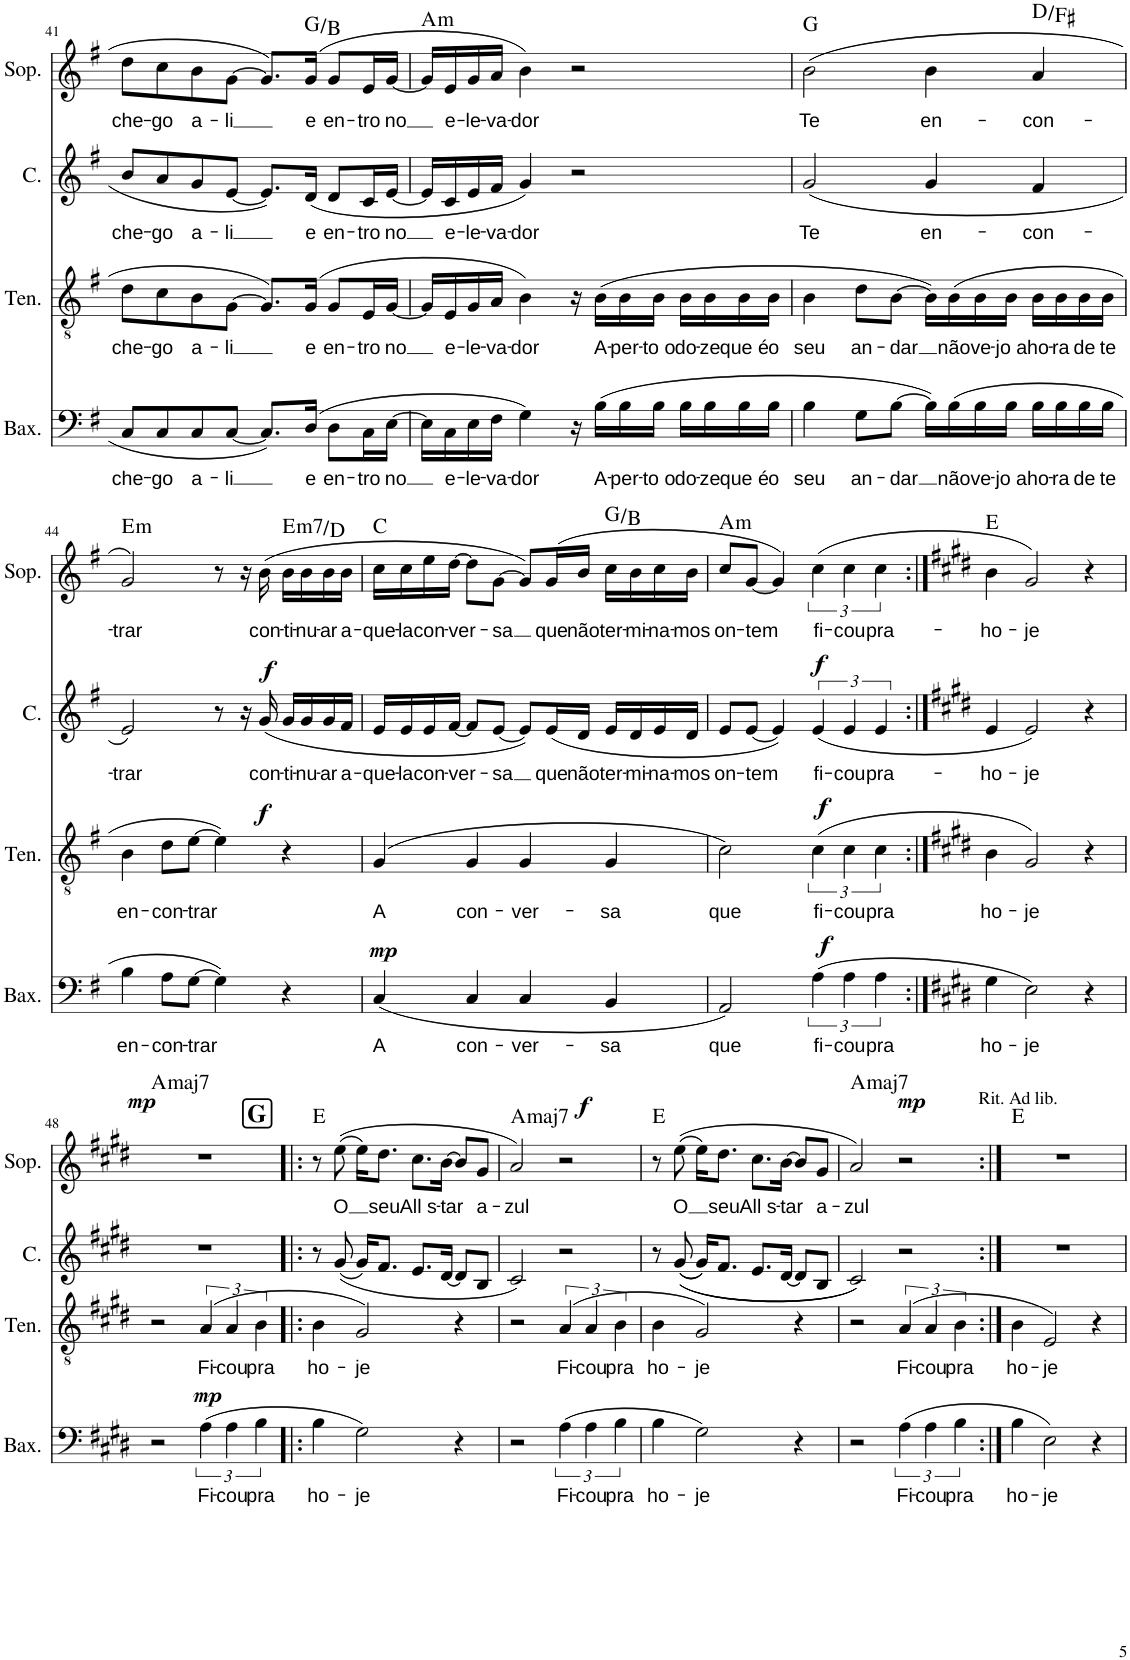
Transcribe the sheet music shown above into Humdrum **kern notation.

**kern	**text	**dynam	**kern	**text	**dynam	**kern	**text	**dynam	**kern	**text	**dynam	**harte
*part4	*part4	*part4	*part3	*part3	*part3	*part2	*part2	*part2	*part1	*part1	*part1	*part1
*staff4	*staff4	*staff4	*staff3	*staff3	*staff3	*staff2	*staff2	*staff2	*staff1	*staff1	*staff1	*
*I"Baixo	*	*	*I"Tenor	*	*	*I"Contralto	*	*	*I"Soprano	*	*	*
*I'Bax.	*	*	*I'Ten.	*	*	*I'C.	*	*	*I'Sop.	*	*	*
!!LO:PB:g=z
*clefF4	*	*	*clefGv2	*	*	*clefG2	*	*	*clefG2	*	*	*
*k[f#]	*	*	*k[f#]	*	*	*k[f#]	*	*	*k[f#]	*	*	*
*M4/4	*	*	*M4/4	*	*	*M4/4	*	*	*M4/4	*	*	*
=41	=41	=41	=41	=41	=41	=41	=41	=41	=41	=41	=41	=41
!	!LO:LY:b	!	!	!LO:LY:b	!	!	!LO:LY:b	!	!	!LO:LY:b	!	!
8C/L	che-	.	8d\L	che-	.	8b/L	che-	.	8dd\L	che-	.	.
!	!LO:LY:b	!	!	!LO:LY:b	!	!	!LO:LY:b	!	!	!LO:LY:b	!	!
8C/	-go	.	8c\	-go	.	8a/	-go	.	8cc\	-go	.	.
!	!LO:LY:b	!	!	!LO:LY:b	!	!	!LO:LY:b	!	!	!LO:LY:b	!	!
8C/	a-	.	8B\	a-	.	8g/	a-	.	8b\	a-	.	.
!	!LO:LY:b	!	!	!LO:LY:b	!	!	!LO:LY:b	!	!	!LO:LY:b	!	!
[8C/J	-li	.	[8G\J	-li	.	[8e/J	-li	.	[8g\J	-li	.	.
8.C/L]	.	.	8.G/L]	.	.	8.e/L]	.	.	8.g/L]	.	.	.
!	!LO:LY:b	!	!	!LO:LY:b	!	!	!LO:LY:b	!	!	!LO:LY:b	!	!
(16D/Jk	e	.	(16G/Jk	e	.	(16d/Jk	e	.	(16g/Jk	e	.	G:maj/3
!	!LO:LY:b	!	!	!LO:LY:b	!	!	!LO:LY:b	!	!	!LO:LY:b	!	!
8D\L	en-	.	8G/L	en-	.	8d/L	en-	.	8g/L	en-	.	.
!	!LO:LY:b	!	!	!LO:LY:b	!	!	!LO:LY:b	!	!	!LO:LY:b	!	!
16C\L	-tro	.	16E/L	-tro	.	16c/L	-tro	.	16e/L	-tro	.	.
!	!LO:LY:b	!	!	!LO:LY:b	!	!	!LO:LY:b	!	!	!LO:LY:b	!	!
[16E\JJ	no	.	[16G/JJ	no	.	[16e/JJ	no	.	[16g/JJ	no	.	.
=42	=42	=42	=42	=42	=42	=42	=42	=42	=42	=42	=42	=42
!	!	!	!	!	!	!	!	!	!	!	!	!LO:H:kt=m
16E\LL]	.	.	16G/LL]	.	.	16e/LL]	.	.	16g/LL]	.	.	A:min
!	!LO:LY:b	!	!	!LO:LY:b	!	!	!LO:LY:b	!	!	!LO:LY:b	!	!
16C\	e-	.	16E/	e-	.	16c/	e-	.	16e/	e-	.	.
!	!LO:LY:b	!	!	!LO:LY:b	!	!	!LO:LY:b	!	!	!LO:LY:b	!	!
16E\	-le-	.	16G/	-le-	.	16e/	-le-	.	16g/	-le-	.	.
!	!LO:LY:b	!	!	!LO:LY:b	!	!	!LO:LY:b	!	!	!LO:LY:b	!	!
16F#\JJ	-va-	.	16A/JJ	-va-	.	16f#/JJ	-va-	.	16a/JJ	-va-	.	.
!	!LO:LY:b	!	!	!LO:LY:b	!	!	!LO:LY:b	!	!	!LO:LY:b	!	!
4G\)	-dor	.	4B\)	-dor	.	4g/)	-dor	.	4b\)	-dor	.	.
16r	.	.	16r	.	.	2r	.	.	2r	.	.	.
!	!LO:LY:b	!	!	!LO:LY:b	!	!	!	!	!	!	!	!
(16B\LL	A-	.	(16B\LL	A-	.	.	.	.	.	.	.	.
!	!LO:LY:b	!	!	!LO:LY:b	!	!	!	!	!	!	!	!
16B\	-per-	.	16B\	-per-	.	.	.	.	.	.	.	.
!	!LO:LY:b	!	!	!LO:LY:b	!	!	!	!	!	!	!	!
16B\JJ	-to o	.	16B\JJ	-to o	.	.	.	.	.	.	.	.
!	!LO:LY:b	!	!	!LO:LY:b	!	!	!	!	!	!	!	!
16B\LL	do-	.	16B\LL	do-	.	.	.	.	.	.	.	.
!	!LO:LY:b	!	!	!LO:LY:b	!	!	!	!	!	!	!	!
16B\	-ze	.	16B\	-ze	.	.	.	.	.	.	.	.
!	!LO:LY:b	!	!	!LO:LY:b	!	!	!	!	!	!	!	!
16B\	que é	.	16B\	que é	.	.	.	.	.	.	.	.
!	!LO:LY:b	!	!	!LO:LY:b	!	!	!	!	!	!	!	!
16B\JJ	o	.	16B\JJ	o	.	.	.	.	.	.	.	.
=43	=43	=43	=43	=43	=43	=43	=43	=43	=43	=43	=43	=43
!	!LO:LY:b	!	!	!LO:LY:b	!	!	!LO:LY:b	!	!	!LO:LY:b	!	!
4B\	seu	.	4B\	seu	.	(2g/	Te	.	(2b\	Te	.	G:maj
!	!LO:LY:b	!	!	!LO:LY:b	!	!	!	!	!	!	!	!
8G\L	an-	.	8d\L	an-	.	.	.	.	.	.	.	.
!	!LO:LY:b	!	!	!LO:LY:b	!	!	!	!	!	!	!	!
[8B\J	-dar	.	[8B\J	-dar	.	.	.	.	.	.	.	.
!	!	!	!	!	!	!	!LO:LY:b	!	!	!LO:LY:b	!	!
16B\LL])	.	.	16B\LL])	.	.	4g/	en-	.	4b\	en-	.	.
!	!LO:LY:b	!	!	!LO:LY:b	!	!	!	!	!	!	!	!
(16B\	não	.	(16B\	não	.	.	.	.	.	.	.	.
!	!LO:LY:b	!	!	!LO:LY:b	!	!	!	!	!	!	!	!
16B\	ve-	.	16B\	ve-	.	.	.	.	.	.	.	.
!	!LO:LY:b	!	!	!LO:LY:b	!	!	!	!	!	!	!	!
16B\JJ	-jo a	.	16B\JJ	-jo a	.	.	.	.	.	.	.	.
!	!LO:LY:b	!	!	!LO:LY:b	!	!	!LO:LY:b	!	!	!LO:LY:b	!	!
16B\LL	ho-	.	16B\LL	ho-	.	4f#/	-con-	.	4a/	-con-	.	D:maj/3
!	!LO:LY:b	!	!	!LO:LY:b	!	!	!	!	!	!	!	!
16B\	-ra	.	16B\	-ra	.	.	.	.	.	.	.	.
!	!LO:LY:b	!	!	!LO:LY:b	!	!	!	!	!	!	!	!
16B\	de	.	16B\	de	.	.	.	.	.	.	.	.
!	!LO:LY:b	!	!	!LO:LY:b	!	!	!	!	!	!	!	!
16B\JJ	te	.	16B\JJ	te	.	.	.	.	.	.	.	.
!!LO:LB:g=z
=44	=44	=44	=44	=44	=44	=44	=44	=44	=44	=44	=44	=44
!	!LO:LY:b	!	!	!LO:LY:b	!	!	!LO:LY:b	!	!	!LO:LY:b	!	!LO:H:kt=m
4B\	en-	.	4B\	en-	.	2e/)	-trar	.	2g/)	-trar	.	E:min
!	!LO:LY:b	!	!	!LO:LY:b	!	!	!	!	!	!	!	!
8A\L	-con-	.	8d\L	-con-	.	.	.	.	.	.	.	.
!	!LO:LY:b	!	!	!LO:LY:b	!	!	!	!	!	!	!	!
[8G\J	-trar	.	[8e\J	-trar	.	.	.	.	.	.	.	.
4G\])	.	.	4e\])	.	.	8r	.	.	8r	.	.	.
.	.	.	.	.	.	16r	.	.	16r	.	.	.
!	!	!	!	!	!	!	!LO:LY:b	!LO:DY:a	!	!LO:LY:b	!	!
.	.	.	.	.	.	(16g/	con-	f	(16b\	con-	.	.
!	!	!	!	!	!LO:DY:a	!	!LO:LY:b	!	!	!LO:LY:b	!	!LO:H:kt=m7
4r	.	.	4r	.	f	16g/LL	-ti-	.	16b\LL	-ti-	.	E:min7/b7
!	!	!	!	!	!	!	!LO:LY:b	!	!	!LO:LY:b	!	!
.	.	.	.	.	.	16g/	-nu-	.	16b\	-nu-	.	.
!	!	!	!	!	!	!	!LO:LY:b	!	!	!LO:LY:b	!	!
.	.	.	.	.	.	16g/	-ar	.	16b\	-ar	.	.
!	!	!	!	!	!	!	!LO:LY:b	!	!	!LO:LY:b	!	!
.	.	.	.	.	.	16f#/JJ	a-	.	16b\JJ	a-	.	.
=45	=45	=45	=45	=45	=45	=45	=45	=45	=45	=45	=45	=45
!	!LO:LY:b	!LO:DY:a	!	!LO:LY:b	!	!	!LO:LY:b	!	!	!LO:LY:b	!	!
(4C/	A	mp	(4G/	A	.	16e/LL	-que-	.	16cc\LL	-que-	.	C:maj
!	!	!	!	!	!	!	!LO:LY:b	!	!	!LO:LY:b	!	!
.	.	.	.	.	.	16e/	-la	.	16cc\	-la	.	.
!	!	!	!	!	!	!	!LO:LY:b	!	!	!LO:LY:b	!	!
.	.	.	.	.	.	16e/	con-	.	16ee\	con-	.	.
!	!	!	!	!	!	!	!LO:LY:b	!	!	!LO:LY:b	!	!
.	.	.	.	.	.	[16f#/JJ	-ver-	.	[16dd\JJ	-ver-	.	.
!	!LO:LY:b	!	!	!LO:LY:b	!	!	!	!	!	!	!	!
4C/	con-	.	4G/	con-	.	8f#/L]	.	.	8dd\L]	.	.	.
!	!	!	!	!	!	!	!LO:LY:b	!	!	!LO:LY:b	!	!
.	.	.	.	.	.	[8e/J	-sa	.	[8g\J	-sa	.	.
!	!LO:LY:b	!	!	!LO:LY:b	!	!	!	!	!	!	!	!
4C/	-ver-	.	4G/	-ver-	.	8e/L])	.	.	8g/L])	.	.	.
!	!	!	!	!	!	!	!LO:LY:b	!	!	!LO:LY:b	!	!
.	.	.	.	.	.	(16e/L	que	.	(16g/L	que	.	.
!	!	!	!	!	!	!	!LO:LY:b	!	!	!LO:LY:b	!	!
.	.	.	.	.	.	16d/JJ	não	.	16b/JJ	não	.	.
!	!LO:LY:b	!	!	!LO:LY:b	!	!	!LO:LY:b	!	!	!LO:LY:b	!	!
4BB/	-sa	.	4G/	-sa	.	16e/LL	ter-	.	16cc\LL	ter-	.	G:maj/3
!	!	!	!	!	!	!	!LO:LY:b	!	!	!LO:LY:b	!	!
.	.	.	.	.	.	16d/	-mi-	.	16b\	-mi-	.	.
!	!	!	!	!	!	!	!LO:LY:b	!	!	!LO:LY:b	!	!
.	.	.	.	.	.	16e/	-na-	.	16cc\	-na-	.	.
!	!	!	!	!	!	!	!LO:LY:b	!	!	!LO:LY:b	!	!
.	.	.	.	.	.	16d/JJ	-mos	.	16b\JJ	-mos	.	.
=46	=46	=46	=46	=46	=46	=46	=46	=46	=46	=46	=46	=46
!	!LO:LY:b	!	!	!LO:LY:b	!	!	!LO:LY:b	!	!	!LO:LY:b	!	!LO:H:kt=m
2AA/)	que	.	2c\)	que	.	8e/L	on-	.	8cc/L	on-	.	A:min
!	!	!	!	!	!	!	!LO:LY:b	!	!	!LO:LY:b	!	!
.	.	.	.	.	.	[8e/J	-tem	.	[8g/J	-tem	.	.
.	.	.	.	.	.	4e/])	.	.	4g/])	.	.	.
!	!LO:LY:b	!LO:DY:a	!	!LO:LY:b	!LO:DY:a	!	!LO:LY:b	!LO:DY:a	!	!LO:LY:b	!	!
(6A\	fi-	f	(6c\	fi-	f	(6e/	fi-	f	(6cc\	fi-	.	.
!	!LO:LY:b	!	!	!LO:LY:b	!	!	!LO:LY:b	!	!	!LO:LY:b	!	!
6A\	-cou	.	6c\	-cou	.	6e/	-cou	.	6cc\	-cou	.	.
!	!LO:LY:b	!	!	!LO:LY:b	!	!	!LO:LY:b	!	!	!LO:LY:b	!	!
6A\	pra	.	6c\	pra	.	6e/	pra-	.	6cc\	pra-	.	.
=47:|!	=47:|!	=47:|!	=47:|!	=47:|!	=47:|!	=47:|!	=47:|!	=47:|!	=47:|!	=47:|!	=47:|!	=47:|!
*k[f#c#g#d#]	*	*	*k[f#c#g#d#]	*	*	*k[f#c#g#d#]	*	*	*k[f#c#g#d#]	*	*	*
!	!LO:LY:b	!	!	!LO:LY:b	!	!	!LO:LY:b	!	!	!LO:LY:b	!	!
4G#\	ho-	.	4B\	ho-	.	4e/	-ho-	.	4b\	-ho-	.	E:maj
!	!LO:LY:b	!	!	!LO:LY:b	!	!	!LO:LY:b	!	!	!LO:LY:b	!	!
2E\)	-je	.	2G#/)	-je	.	2e/)	-je	.	2g#/)	-je	.	.
4r	.	.	4r	.	.	4r	.	.	4r	.	.	.
!!LO:LB:g=z
=48	=48	=48	=48	=48	=48	=48	=48	=48	=48	=48	=48	=48
!	!	!	!	!	!	!	!	!	!	!	!LO:DY:a	!LO:H:kt=maj7
2r	.	.	2r	.	.	1r	.	.	1r	.	mp	A:maj7
!	!LO:LY:b	!LO:DY:a	!	!LO:LY:b	!	!	!	!	!	!	!	!
(6A\	Fi-	mp	(6A/	Fi-	.	.	.	.	.	.	.	.
!	!LO:LY:b	!	!	!LO:LY:b	!	!	!	!	!	!	!	!
6A\	-cou	.	6A/	-cou	.	.	.	.	.	.	.	.
!	!LO:LY:b	!	!	!LO:LY:b	!	!	!	!	!	!	!	!
6B\	pra	.	6B\	pra	.	.	.	.	.	.	.	.
!!LO:REH:place=s1:a:B:cj:fs=14:t=G
=49!|:	=49!|:	=49!|:	=49!|:	=49!|:	=49!|:	=49!|:	=49!|:	=49!|:	=49!|:	=49!|:	=49!|:	=49!|:
!	!LO:LY:b	!	!	!LO:LY:b	!	!	!	!	!	!	!	!
4B\	ho-	.	4B\	ho-	.	8r	.	.	8r	.	.	E:maj
!	!	!	!	!	!	!	!	!	!	!LO:LY:b	!	!
.	.	.	.	.	.	((8g#/	.	.	((8ee\	O	.	.
!	!LO:LY:b	!	!	!LO:LY:b	!	!	!	!	!	!	!	!
2G#\)	-je	.	2G#/)	-je	.	16g#/KL)	.	.	16ee\KL)	.	.	.
!	!	!	!	!	!	!	!	!	!	!LO:LY:b	!	!
.	.	.	.	.	.	8.f#/J	.	.	8.dd#\J	seu	.	.
!	!	!	!	!	!	!	!	!	!	!LO:LY:b	!	!
.	.	.	.	.	.	8.e/L	.	.	8.cc#\L	All s-	.	.
!	!	!	!	!	!	!	!	!	!	!LO:LY:b	!	!
.	.	.	.	.	.	[16d#/Jk	.	.	[16b\Jk	-tar	.	.
4r	.	.	4r	.	.	8d#/L]	.	.	8b/L]	.	.	.
!	!	!	!	!	!	!	!	!	!	!LO:LY:b	!	!
.	.	.	.	.	.	8B/J	.	.	8g#/J	a-	.	.
=50	=50	=50	=50	=50	=50	=50	=50	=50	=50	=50	=50	=50
!	!	!	!	!	!	!	!	!	!	!LO:LY:b	!	!LO:H:kt=maj7
2r	.	.	2r	.	.	2c#/)	.	.	2a/)	-zul	.	A:maj7
!	!LO:LY:b	!	!	!LO:LY:b	!	!	!	!	!	!	!LO:DY:a	!
(6A\	Fi-	.	(6A/	Fi-	.	2r	.	.	2r	.	f	.
!	!LO:LY:b	!	!	!LO:LY:b	!	!	!	!	!	!	!	!
6A\	-cou	.	6A/	-cou	.	.	.	.	.	.	.	.
!	!LO:LY:b	!	!	!LO:LY:b	!	!	!	!	!	!	!	!
6B\	pra	.	6B\	pra	.	.	.	.	.	.	.	.
=51	=51	=51	=51	=51	=51	=51	=51	=51	=51	=51	=51	=51
!	!LO:LY:b	!	!	!LO:LY:b	!	!	!	!	!	!	!	!
4B\	ho-	.	4B\	ho-	.	8r	.	.	8r	.	.	E:maj
!	!	!	!	!	!	!	!	!	!	!LO:LY:b	!	!
.	.	.	.	.	.	((((8g#/	.	.	((8ee\	O	.	.
!	!LO:LY:b	!	!	!LO:LY:b	!	!	!	!	!	!	!	!
2G#\)	-je	.	2G#/)	-je	.	16g#/KL))	.	.	16ee\KL)	.	.	.
!	!	!	!	!	!	!	!	!	!	!LO:LY:b	!	!
.	.	.	.	.	.	8.f#/J	.	.	8.dd#\J	seu	.	.
!	!	!	!	!	!	!	!	!	!	!LO:LY:b	!	!
.	.	.	.	.	.	8.e/L	.	.	8.cc#\L	All s-	.	.
!	!	!	!	!	!	!	!	!	!	!LO:LY:b	!	!
.	.	.	.	.	.	[16d#/Jk	.	.	[16b\Jk	-tar	.	.
4r	.	.	4r	.	.	8d#/L]	.	.	8b/L]	.	.	.
!	!	!	!	!	!	!	!	!	!	!LO:LY:b	!	!
.	.	.	.	.	.	8B/J	.	.	8g#/J	a-	.	.
=52	=52	=52	=52	=52	=52	=52	=52	=52	=52	=52	=52	=52
!	!	!	!	!	!	!	!	!	!	!LO:LY:b	!LO:DY:a	!LO:H:kt=maj7
2r	.	.	2r	.	.	2c#/))	.	.	2a/)	-zul	mp	A:maj7
!	!	!	!	!	!	!	!	!	!LO:TX:a:t=Rit. Ad lib.	!	!	!
!	!LO:LY:b	!	!	!LO:LY:b	!	!	!	!	!	!	!	!
(6A\	Fi-	.	(6A/	Fi-	.	2r	.	.	2r	.	.	.
!	!LO:LY:b	!	!	!LO:LY:b	!	!	!	!	!	!	!	!
6A\	-cou	.	6A/	-cou	.	.	.	.	.	.	.	.
!	!LO:LY:b	!	!	!LO:LY:b	!	!	!	!	!	!	!	!
6B\	pra	.	6B\	pra	.	.	.	.	.	.	.	.
=53:|!	=53:|!	=53:|!	=53:|!	=53:|!	=53:|!	=53:|!	=53:|!	=53:|!	=53:|!	=53:|!	=53:|!	=53:|!
!	!LO:LY:b	!	!	!LO:LY:b	!	!	!	!	!	!	!	!
4B\	ho-	.	4B\	ho-	.	1r	.	.	1r	.	.	E:maj
!	!LO:LY:b	!	!	!LO:LY:b	!	!	!	!	!	!	!	!
2E\)	-je	.	2E/)	-je	.	.	.	.	.	.	.	.
4r	.	.	4r	.	.	.	.	.	.	.	.	.
=	=	=	=	=	=	=	=	=	=	=	=	=
*-	*-	*-	*-	*-	*-	*-	*-	*-	*-	*-	*-	*-
